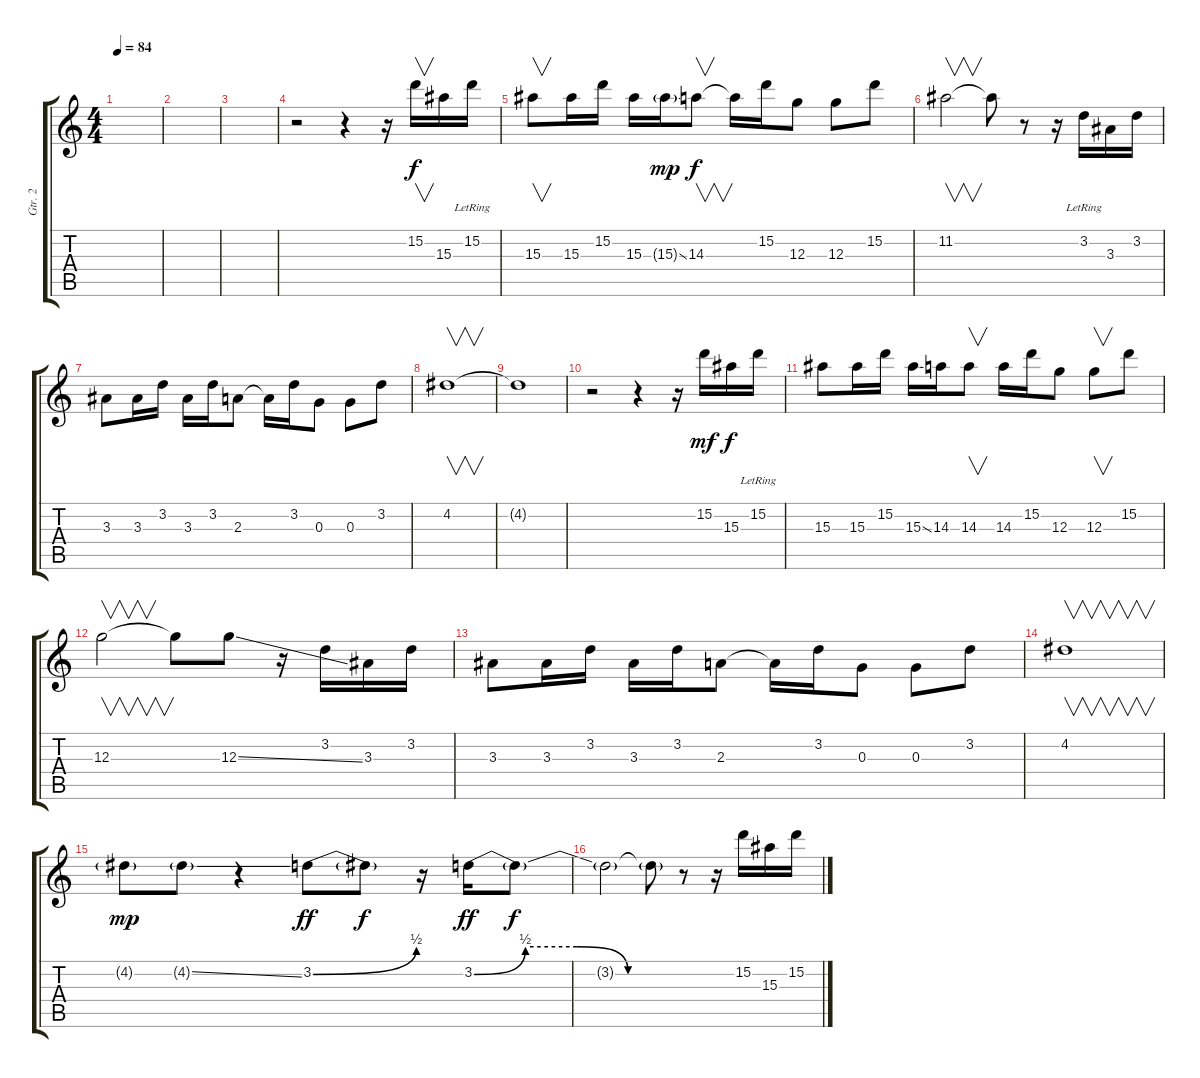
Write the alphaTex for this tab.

\track ("Gtr. 2" "Gtr. 2") {instrument electricguitarclean}
\staff {score tabs}
\tuning (E4 B3 G3 D3 A2 E2) {hide}
\ts (4 4)
\tempo 84
\clef g2
\ks c
|
|
|
r.2 r.4 r.16 15.2.16{v} 15.3.16{dy f} 15.2{lr}.16 |
15.3.8{v} 15.3.16 15.2.16 15.3.16 15.3{ss g}.16{dy mp} 14.3.8{v dy f} 14.3{t}.16 15.2.16 12.3.8 12.3.8 15.2.8 |
11.2.2{v} 11.2{t}.8 r.8 r.16 3.2{lr}.16 3.3.16 3.2.16 |
3.3.8 3.3.16 3.2.16 3.3.16 3.2.16 2.3.8 2.3{t}.16 3.2.16 0.3.8 0.3.8 3.2.8 |
4.2.1{v} |
4.2{t}.1 |
r.2 r.4 r.16 15.2.16{dy mf} 15.3.16{dy f} 15.2{lr}.16 |
15.3.8 15.3.16 15.2.16 15.3{ss}.16 14.3.16 14.3.8{v} 14.3.16 15.2.16 12.3.8 12.3.8{v} 15.2.8 |
12.3.2{v} 12.3{t}.8 12.3{ss}.8 r.16 3.2.16 3.3.16 3.2.16 |
3.3.8 3.3.16 3.2.16 3.3.16 3.2.16 2.3.8 2.3{t}.16 3.2.16 0.3.8 0.3.8 3.2.8 |
4.2.1{v} |
4.2{g}.8{dy mp} 4.2{ss g}.8 r.4 3.2{be (bend 0 0 60 2)}.8{dy ff} 3.2{t}.8{dy f} r.16 3.2{be (custom 0 0 15 2 30 2 45 0 60 0)}.16{dy ff} 3.2{t}.8{dy f} |
3.2{t}.2 3.2{t}.8 r.8 r.16 15.2.16 15.3.16 15.2.16
